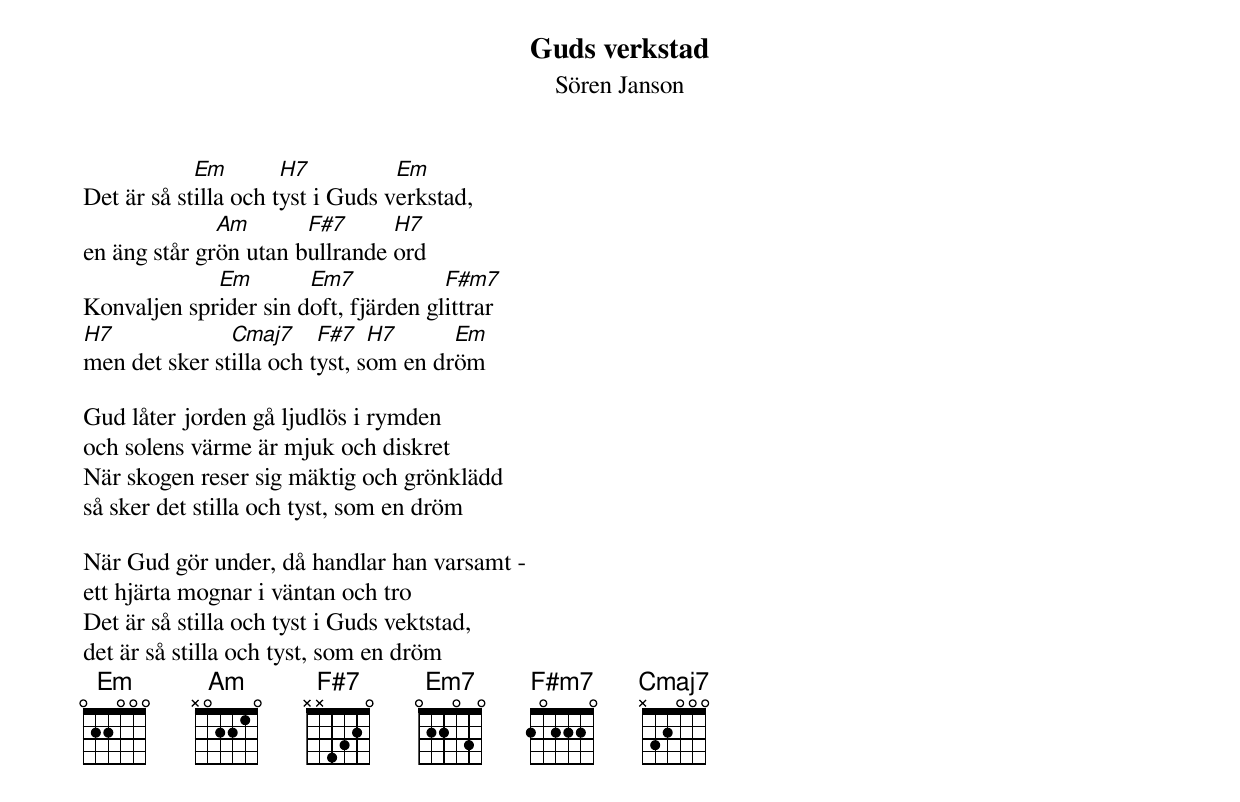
{t:Guds verkstad}
{st:Sören Janson}
Det är så st[Em]illa och t[H7]yst i Guds v[Em]erkstad,
en äng står gr[Am]ön utan b[F#7]ullrande [H7]ord
Konvaljen spr[Em]ider sin d[Em7]oft, fjärden gl[F#m7]ittrar
[H7]men det sker st[Cmaj7]illa och t[F#7]yst, s[H7]om en dr[Em]öm

Gud låter jorden gå ljudlös i rymden
och solens värme är mjuk och diskret
När skogen reser sig mäktig och grönklädd
så sker det stilla och tyst, som en dröm

När Gud gör under, då handlar han varsamt -
ett hjärta mognar i väntan och tro
Det är så stilla och tyst i Guds vektstad,
det är så stilla och tyst, som en dröm
